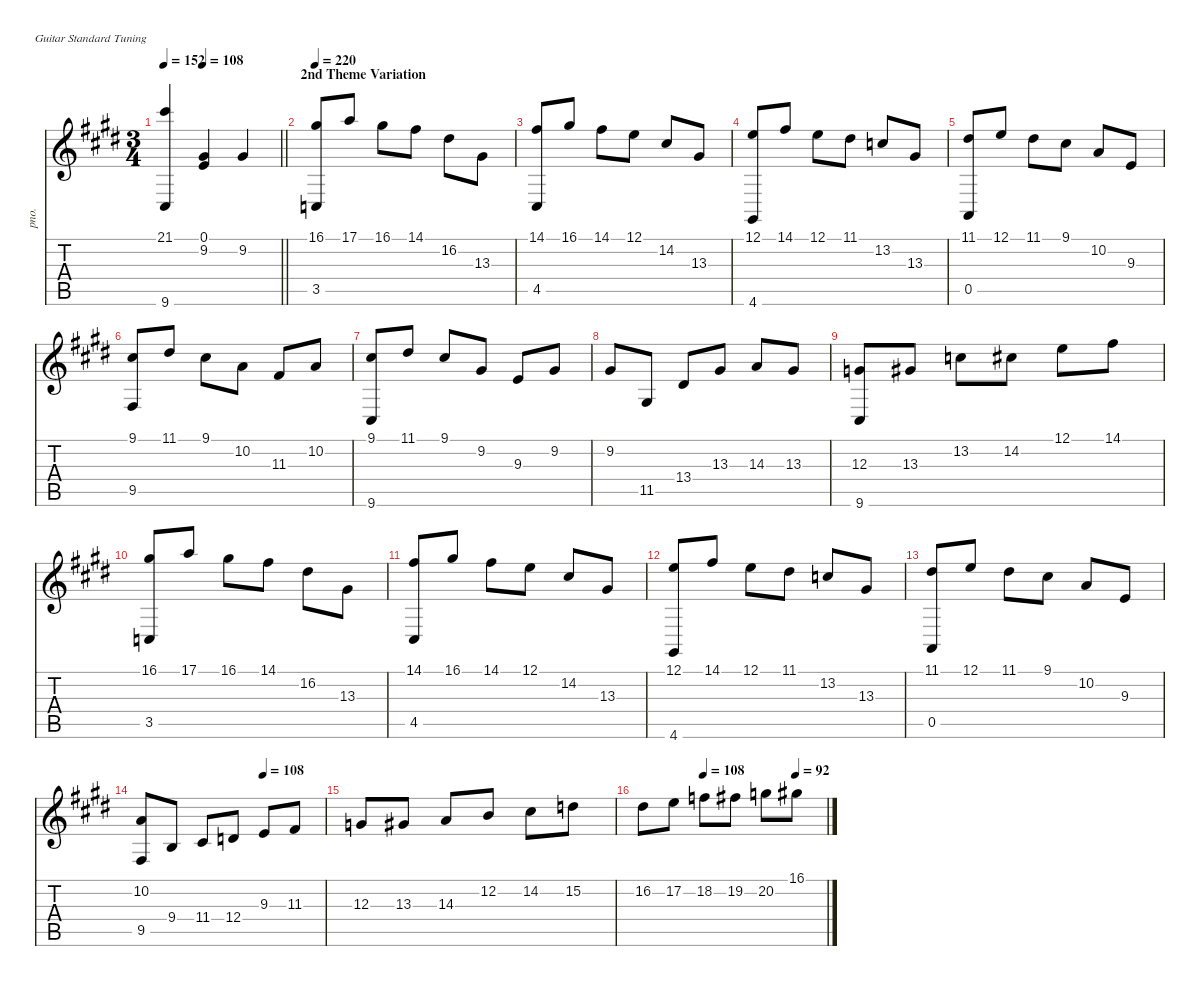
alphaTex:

\defaultSystemsLayout 4
\hideDynamics
\bracketExtendMode nobrackets
\track ("Piano" "pno.") {instrument acousticgrandpiano}
\staff {score tabs}
\tuning (E4 B3 G3 D3 A2 E2)
\ts (3 4)
\tempo 152
\tempo (108 0.333333)
\clef g2
\barLineRight lightlight
\ks c#minor
(21.1{acc #} 9.6{acc #}).4{dy f beam Up} (0.1{acc forcenatural} 9.2{acc #}).4{beam Up} 9.2{acc #}.4{beam Up} |
\section ("" "2nd Theme Variation")
\tempo 220
(16.1{acc #} 3.5{acc forcenatural}).8{beam Up} 17.1{acc forcenatural}.8{beam Up} 16.1{acc #}.8{beam Down} 14.1{acc #}.8{beam Down} 16.2{acc #}.8{beam Down} 13.3{acc #}.8{beam Down} |
(14.1{acc #} 4.5{acc #}).8{beam Up} 16.1{acc #}.8{beam Up} 14.1{acc #}.8{beam Down} 12.1{acc forcenatural}.8{beam Down} 14.2{acc #}.8{beam Up} 13.3{acc #}.8{beam Up} |
(12.1{acc forcenatural} 4.6{acc #}).8{beam Up} 14.1{acc #}.8{beam Up} 12.1{acc forcenatural}.8{beam Down} 11.1{acc #}.8{beam Down} 13.2{acc forcenatural}.8{beam Up} 13.3{acc #}.8{beam Up} |
(11.1{acc #} 0.5{acc forcenatural}).8{beam Up} 12.1{acc forcenatural}.8{beam Up} 11.1{acc #}.8{beam Down} 9.1{acc #}.8{beam Down} 10.2{acc forcenatural}.8{beam Up} 9.3{acc forcenatural}.8{beam Up} |
(9.1{acc #} 9.5{acc #}).8{beam Up} 11.1{acc #}.8{beam Up} 9.1{acc #}.8{beam Down} 10.2{acc forcenatural}.8{beam Down} 11.3{acc #}.8{beam Up} 10.2{acc forcenatural}.8{beam Up} |
(9.1{acc #} 9.6{acc #}).8{beam Up} 11.1{acc #}.8{beam Up} 9.1{acc #}.8{beam Up} 9.2{acc #}.8{beam Up} 9.3{acc forcenatural}.8{beam Up} 9.2{acc #}.8{beam Up} |
9.2{acc #}.8{beam Up} 11.5{acc #}.8{beam Up} 13.4{acc #}.8{beam Up} 13.3{acc #}.8{beam Up} 14.3{acc forcenatural}.8{beam Up} 13.3{acc #}.8{beam Up} |
(12.3{acc forcenatural} 9.6{acc #}).8{beam Up} 13.3{acc #}.8{beam Up} 13.2{acc forcenatural}.8{beam Down} 14.2{acc #}.8{beam Down} 12.1{acc forcenatural}.8{beam Down} 14.1{acc #}.8{beam Down} |
(16.1{acc #} 3.5{acc forcenatural}).8{beam Up} 17.1{acc forcenatural}.8{beam Up} 16.1{acc #}.8{beam Down} 14.1{acc #}.8{beam Down} 16.2{acc #}.8{beam Down} 13.3{acc #}.8{beam Down} |
(14.1{acc #} 4.5{acc #}).8{beam Up} 16.1{acc #}.8{beam Up} 14.1{acc #}.8{beam Down} 12.1{acc forcenatural}.8{beam Down} 14.2{acc #}.8{beam Up} 13.3{acc #}.8{beam Up} |
(12.1{acc forcenatural} 4.6{acc #}).8{beam Up} 14.1{acc #}.8{beam Up} 12.1{acc forcenatural}.8{beam Down} 11.1{acc #}.8{beam Down} 13.2{acc forcenatural}.8{beam Up} 13.3{acc #}.8{beam Up} |
(11.1{acc #} 0.5{acc forcenatural}).8{beam Up} 12.1{acc forcenatural}.8{beam Up} 11.1{acc #}.8{beam Down} 9.1{acc #}.8{beam Down} 10.2{acc forcenatural}.8{beam Up} 9.3{acc forcenatural}.8{beam Up} |
\tempo (108 0.666667)
(10.2{acc forcenatural} 9.5{acc #}).8{beam Up} 9.4{acc forcenatural}.8{beam Up} 11.4{acc #}.8{beam Up} 12.4{acc forcenatural}.8{beam Up} 9.3{acc forcenatural}.8{beam Up} 11.3{acc #}.8{beam Up} |
12.3{acc forcenatural}.8{beam Up} 13.3{acc #}.8{beam Up} 14.3{acc forcenatural}.8{beam Up} 12.2{acc forcenatural}.8{beam Up} 14.2{acc #}.8{beam Down} 15.2{acc forcenatural}.8{beam Down} |
\tempo (108 0.333333)
\tempo (92 0.833333)
16.2{acc #}.8{beam Down} 17.2{acc forcenatural}.8{beam Down} 18.2{acc forcenatural}.8{beam Down} 19.2{acc #}.8{beam Down} 20.2{acc forcenatural}.8{beam Down} 16.1{acc #}.8{beam Down}
